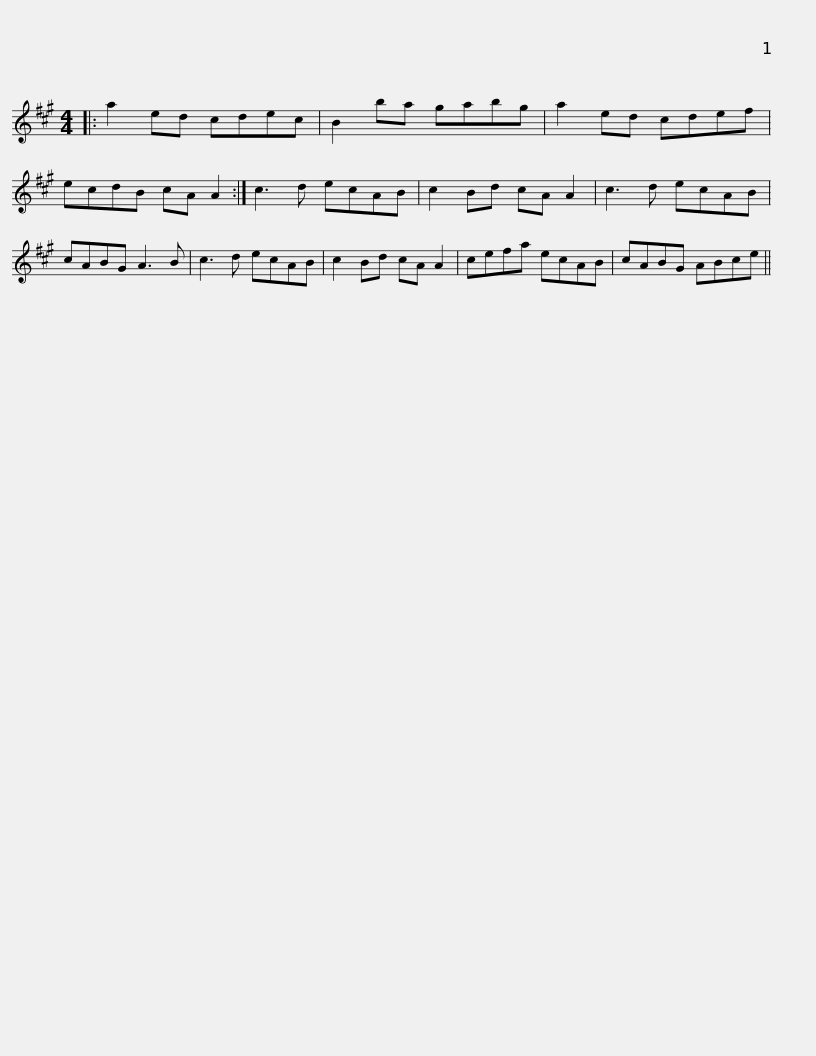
X:1
L:1/8
M:4/4
I:linebreak $
K:A
V:1 treble
V:1
|: a2 ed cdec | B2 ba gabg | a2 ed cdef | ecdB cA A2 :| c3 d ecAB | %5
 c2 Bd cA A2 |$ c3 d ecAB | cABG A3 B | c3 d ecAB | c2 Bd cA A2 | %10
 cefa ecAB | cABG ABce || %12
